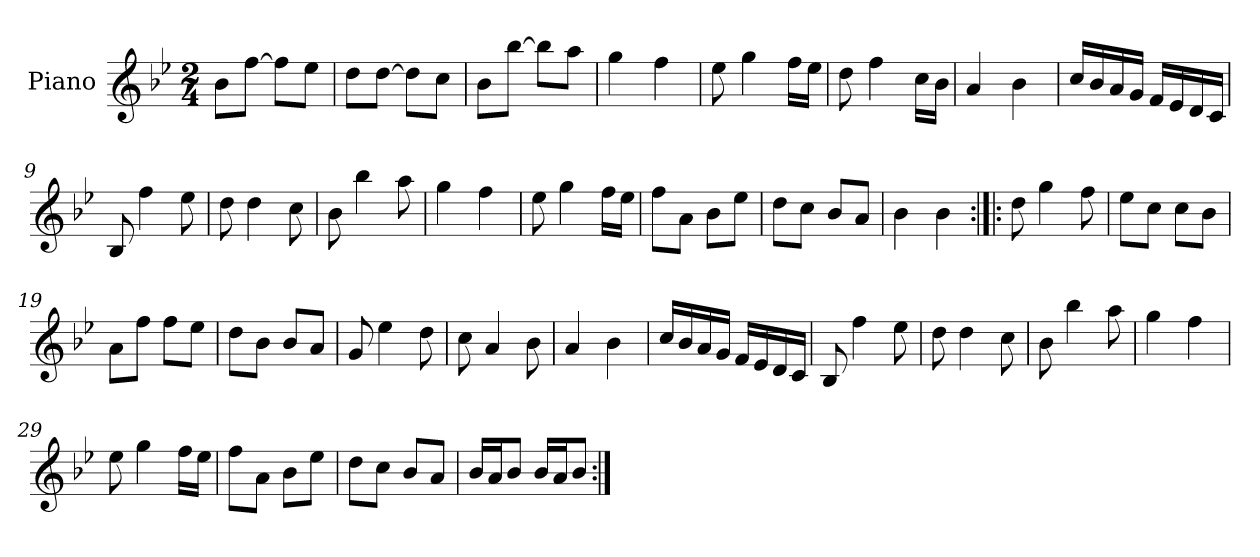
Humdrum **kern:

**kern
*part1
*staff1
*I"Piano
*I'Pno.
*clefG2
*k[b-e-]
*M2/4
=1
8b-\L
[8ff\J
8ff\L]
8ee-\J
=2
8dd\L
[8dd\J
8dd\L]
8cc\J
=3
8b-\L
[8bb-\J
8bb-\L]
8aa\J
=4
4gg\
4ff\
=5
8ee-\
4gg\
16ff\LL
16ee-\JJ
=6
8dd\
4ff\
16cc\LL
16b-\JJ
=7
4a/
4b-\
=8
16cc/LL
16b-/
16a/
16g/JJ
16f/LL
16e-/
16d/
16c/JJ
=9
8B-/
4ff\
8ee-\
=10
8dd\
4dd\
8cc\
=11
8b-\
4bb-\
8aa\
=12
4gg\
4ff\
=13
8ee-\
4gg\
16ff\LL
16ee-\JJ
=14
8ff\L
8a\J
8b-\L
8ee-\J
=15
8dd\L
8cc\J
8b-/L
8a/J
=16
4b-\
4b-\
=17:|!|:
8dd\
4gg\
8ff\
=18
8ee-\L
8cc\J
8cc\L
8b-\J
=19
8a\L
8ff\J
8ff\L
8ee-\J
=20
8dd\L
8b-\J
8b-/L
8a/J
=21
8g/
4ee-\
8dd\
=22
8cc\
4a/
8b-\
=23
4a/
4b-\
=24
16cc/LL
16b-/
16a/
16g/JJ
16f/LL
16e-/
16d/
16c/JJ
=25
8B-/
4ff\
8ee-\
=26
8dd\
4dd\
8cc\
=27
8b-\
4bb-\
8aa\
=28
4gg\
4ff\
=29
8ee-\
4gg\
16ff\LL
16ee-\JJ
=30
8ff\L
8a\J
8b-\L
8ee-\J
=31
8dd\L
8cc\J
8b-/L
8a/J
=32
16b-/LL
16a/J
8b-/J
16b-/LL
16a/J
8b-/J
=:|!
*-
